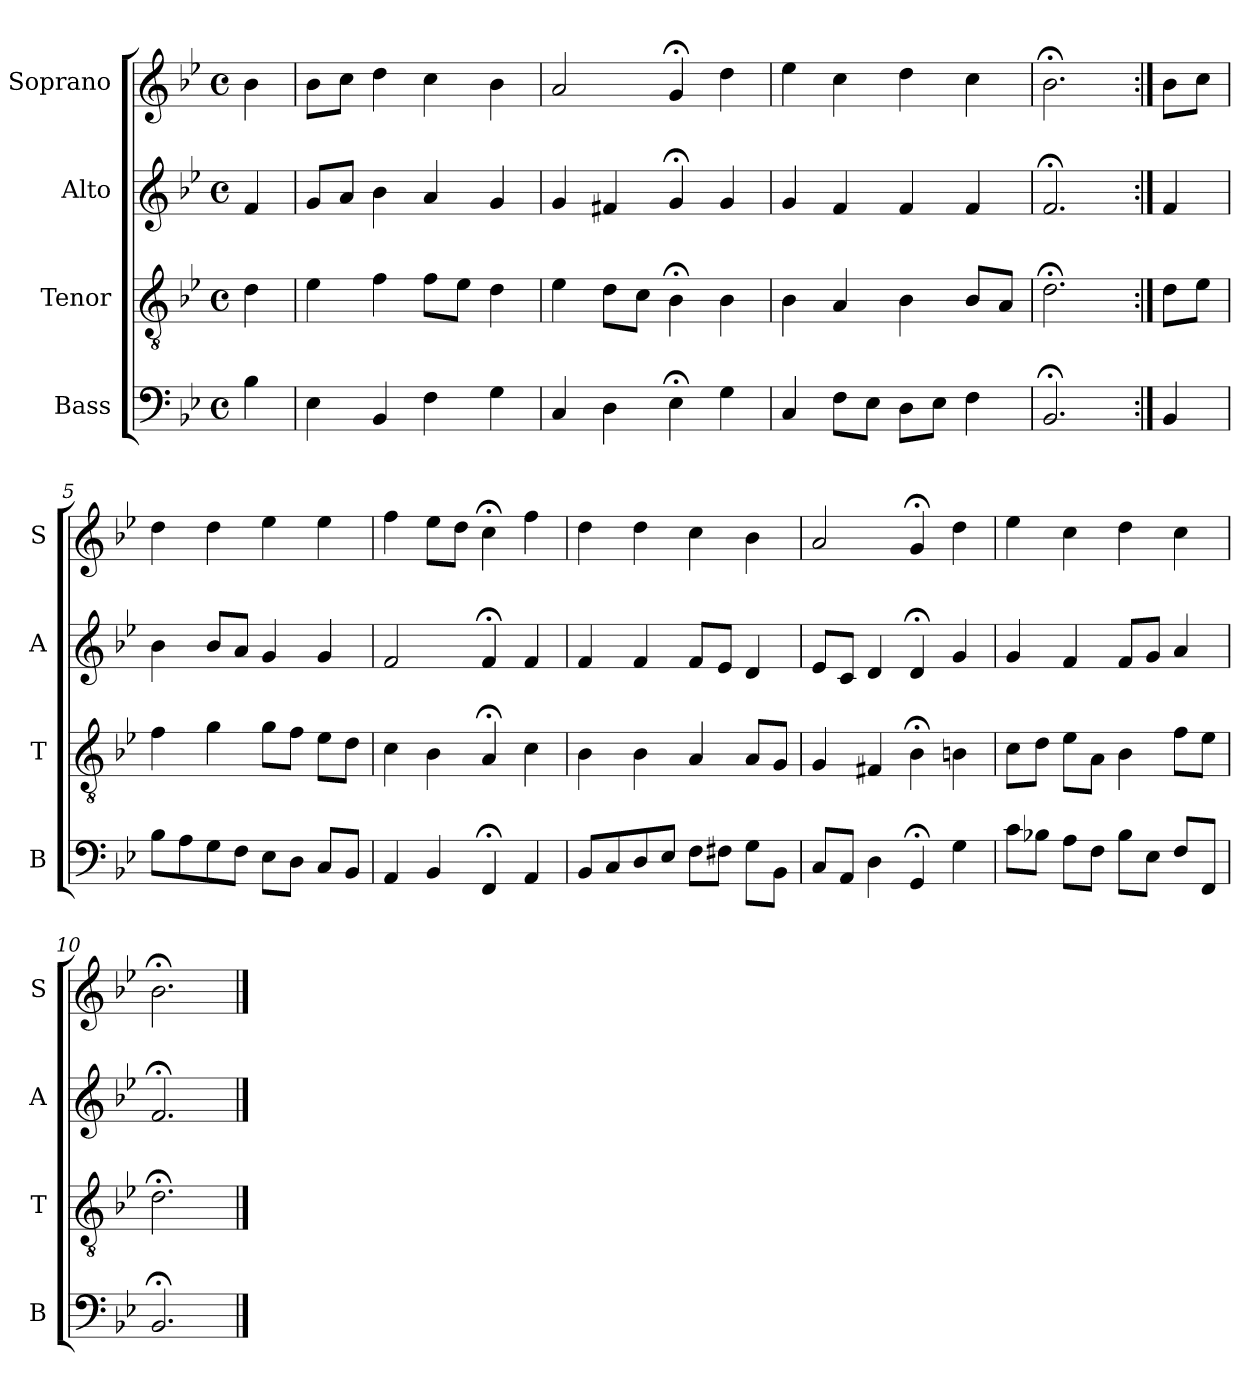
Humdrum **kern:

**kern	**kern	**kern	**kern
*part4	*part3	*part2	*part1
*staff4	*staff3	*staff2	*staff1
*I"Bass	*I"Tenor	*I"Alto	*I"Soprano
*I'B	*I'T	*I'A	*I'S
*clefF4	*clefGv2	*clefG2	*clefG2
*k[b-e-]	*k[b-e-]	*k[b-e-]	*k[b-e-]
*B-:	*B-:	*B-:	*B-:
*M4/4	*M4/4	*M4/4	*M4/4
*met(c)	*met(c)	*met(c)	*met(c)
*MM100	*MM100	*MM100	*MM100
=	=	=	=
4B-	4d	4f	4b-
=1	=1	=1	=1
4E-	4e-	8gL	8b-L
.	.	8aJ	8ccJ
4BB-	4f	4b-	4dd
4F	8fL	4a	4cc
.	8e-J	.	.
4G	4d	4g	4b-
=2	=2	=2	=2
4C	4e-	4g	2a
4D	8dL	4f#X	.
.	8cJ	.	.
4E-;<	4B-;<	4g;<	4g;<
4G	4B-	4g	4dd
=3	=3	=3	=3
4C	4B-	4g	4ee-
8FL	4A	4f	4cc
8E-J	.	.	.
8DL	4B-	4f	4dd
8E-J	.	.	.
4F	8B-L	4f	4cc
.	8AJ	.	.
=4	=4	=4	=4
2.BB-;<	2.d;<	2.f;<	2.b-;<
=:|!	=:|!	=:|!	=:|!
4BB-	8dL	4f	8b-L
.	8e-J	.	8ccJ
=5	=5	=5	=5
8B-L	4f	4b-	4dd
8A	.	.	.
8G	4g	8b-L	4dd
8FJ	.	8aJ	.
8E-L	8gL	4g	4ee-
8DJ	8fJ	.	.
8CL	8e-L	4g	4ee-
8BB-J	8dJ	.	.
=6	=6	=6	=6
4AA	4c	2f	4ff
4BB-	4B-	.	8ee-L
.	.	.	8ddJ
4FF;<	4A;<	4f;<	4cc;<
4AA	4c	4f	4ff
=7	=7	=7	=7
8BB-L	4B-	4f	4dd
8C	.	.	.
8D	4B-	4f	4dd
8E-J	.	.	.
8FL	4A	8fL	4cc
8F#XJ	.	8e-J	.
8GL	8AL	4d	4b-
8BB-J	8GJ	.	.
=8	=8	=8	=8
8CL	4G	8e-L	2a
8AAJ	.	8cJ	.
4D	4F#X	4di	.
4GG;<	4B-;<	4d;<i	4g;<i
4G	4Bn	4gi	4ddi
=9	=9	=9	=9
8cL	8cL	4g	4ee-
8B-XJ	8dJ	.	.
8AL	8e-L	4f	4cc
8FJ	8AJ	.	.
8B-L	4B-	8fL	4dd
8E-J	.	8gJ	.
8FL	8fL	4a	4cc
8FFJ	8e-J	.	.
=10	=10	=10	=10
2.BB-;<	2.d;<	2.f;<	2.b-;<
==	==	==	==
*-	*-	*-	*-
